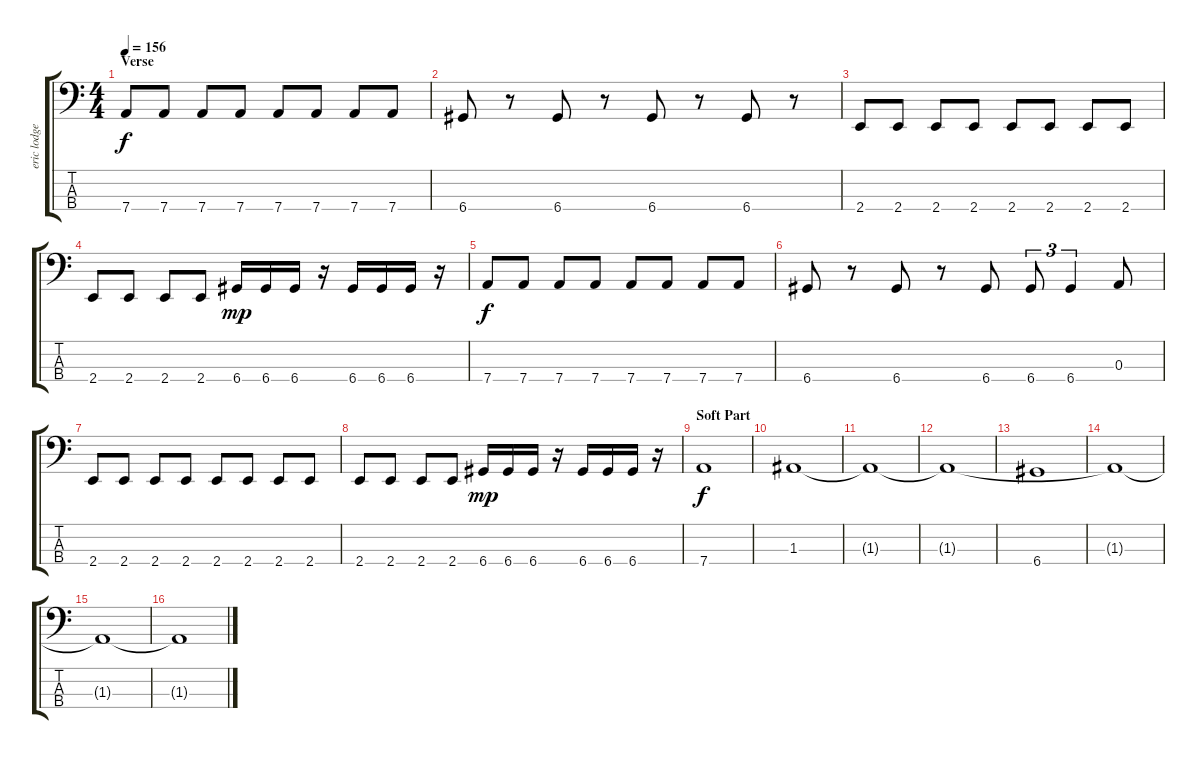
\track ("eric lodge" "eric lodge") {instrument electricbasspick}
\staff {score tabs}
\tuning (G2 D2 A1 D1) {hide}
\ts (4 4)
\section ("" "Verse")
\tempo 156
\clef f4
\ks c
7.4.8{dy f} 7.4.8 7.4.8 7.4.8 7.4.8 7.4.8 7.4.8 7.4.8 |
6.4.8 r.8 6.4.8 r.8 6.4.8 r.8 6.4.8 r.8 |
2.4.8 2.4.8 2.4.8 2.4.8 2.4.8 2.4.8 2.4.8 2.4.8 |
2.4.8 2.4.8 2.4.8 2.4.8 6.4.16{dy mp} 6.4.16 6.4.16 r.16 6.4.16 6.4.16 6.4.16 r.16 |
7.4.8{dy f} 7.4.8 7.4.8 7.4.8 7.4.8 7.4.8 7.4.8 7.4.8 |
6.4.8 r.8 6.4.8 r.8 6.4.8 6.4.8{tu (3 2)} 6.4.4{tu (3 2)} 0.3.8 |
2.4.8 2.4.8 2.4.8 2.4.8 2.4.8 2.4.8 2.4.8 2.4.8 |
2.4.8 2.4.8 2.4.8 2.4.8 6.4.16{dy mp} 6.4.16 6.4.16 r.16 6.4.16 6.4.16 6.4.16 r.16 |
\section ("" "Soft Part")
7.4.1{dy f} |
1.3.1 |
1.3{t}.1 |
1.3{t}.1 |
6.4.1 |
1.3{t}.1 |
1.3{t}.1 |
1.3{t}.1
